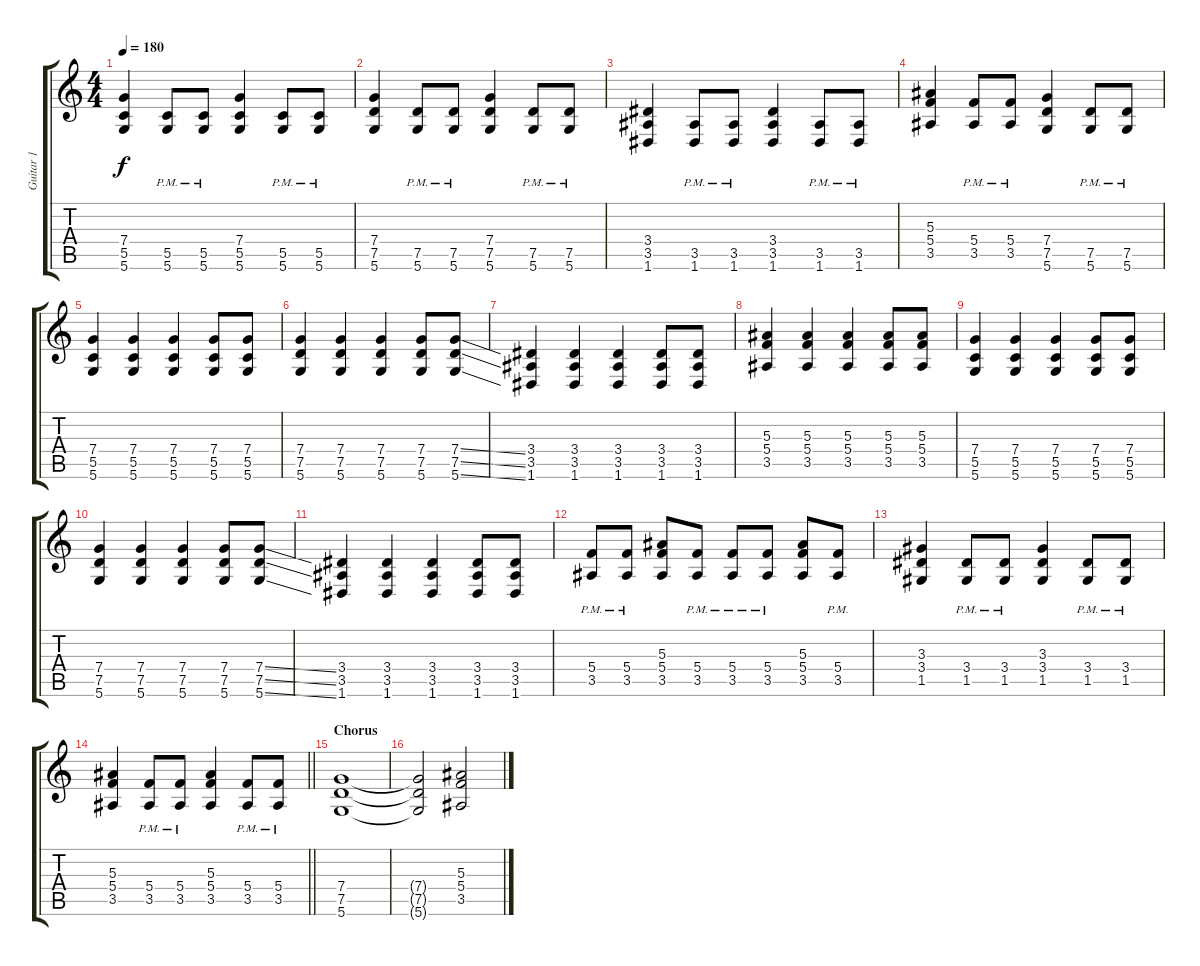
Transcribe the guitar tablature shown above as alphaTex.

\track ("Guitar 1" "Guitar 1") {instrument distortionguitar}
\staff {score tabs}
\tuning (D4 A3 F3 C3 G2 D2) {hide}
\ts (4 4)
\tempo 180
\clef g2
\ks c
(7.4 5.5 5.6).4{dy f} (5.5{pm} 5.6{pm}).8 (5.5{pm} 5.6{pm}).8 (7.4 5.5 5.6).4 (5.5{pm} 5.6{pm}).8 (5.5{pm} 5.6{pm}).8 |
(7.4 7.5 5.6).4 (7.5{pm} 5.6{pm}).8 (7.5{pm} 5.6{pm}).8 (7.4 7.5 5.6).4 (7.5{pm} 5.6{pm}).8 (7.5{pm} 5.6{pm}).8 |
(3.4 3.5 1.6).4 (3.5{pm} 1.6{pm}).8 (3.5{pm} 1.6{pm}).8 (3.4 3.5 1.6).4 (3.5{pm} 1.6{pm}).8 (3.5{pm} 1.6{pm}).8 |
(5.3 5.4 3.5).4 (5.4{pm} 3.5{pm}).8 (5.4{pm} 3.5{pm}).8 (7.4 7.5 5.6).4 (7.5{pm} 5.6{pm}).8 (7.5{pm} 5.6{pm}).8 |
(7.4 5.5 5.6).4 (7.4 5.5 5.6).4 (7.4 5.5 5.6).4 (7.4 5.5 5.6).8 (7.4 5.5 5.6).8 |
(7.4 7.5 5.6).4 (7.4 7.5 5.6).4 (7.4 7.5 5.6).4 (7.4 7.5 5.6).8 (7.4{ss} 7.5{ss} 5.6{ss}).8 |
(3.4 3.5 1.6).4 (3.4 3.5 1.6).4 (3.4 3.5 1.6).4 (3.4 3.5 1.6).8 (3.4 3.5 1.6).8 |
(5.3 5.4 3.5).4 (5.3 5.4 3.5).4 (5.3 5.4 3.5).4 (5.3 5.4 3.5).8 (5.3 5.4 3.5).8 |
(7.4 5.5 5.6).4 (7.4 5.5 5.6).4 (7.4 5.5 5.6).4 (7.4 5.5 5.6).8 (7.4 5.5 5.6).8 |
(7.4 7.5 5.6).4 (7.4 7.5 5.6).4 (7.4 7.5 5.6).4 (7.4 7.5 5.6).8 (7.4{ss} 7.5{ss} 5.6{ss}).8 |
(3.4 3.5 1.6).4 (3.4 3.5 1.6).4 (3.4 3.5 1.6).4 (3.4 3.5 1.6).8 (3.4 3.5 1.6).8 |
(5.4{pm} 3.5{pm}).8 (5.4{pm} 3.5{pm}).8 (5.3 5.4 3.5).8 (5.4{pm} 3.5{pm}).8 (5.4{pm} 3.5{pm}).8 (5.4{pm} 3.5{pm}).8 (5.3 5.4 3.5).8 (5.4{pm} 3.5{pm}).8 |
(3.3 3.4 1.5).4 (3.4{pm} 1.5{pm}).8 (3.4{pm} 1.5{pm}).8 (3.3 3.4 1.5).4 (3.4{pm} 1.5{pm}).8 (3.4{pm} 1.5{pm}).8 |
\barLineRight lightlight
(5.3 5.4 3.5).4 (5.4{pm} 3.5{pm}).8 (5.4{pm} 3.5{pm}).8 (5.3 5.4 3.5).4 (5.4{pm} 3.5{pm}).8 (5.4{pm} 3.5{pm}).8 |
\section ("" "Chorus")
(7.4 7.5 5.6).1 |
(7.4{t} 7.5{t} 5.6{t}).2 (5.3 5.4 3.5).2
